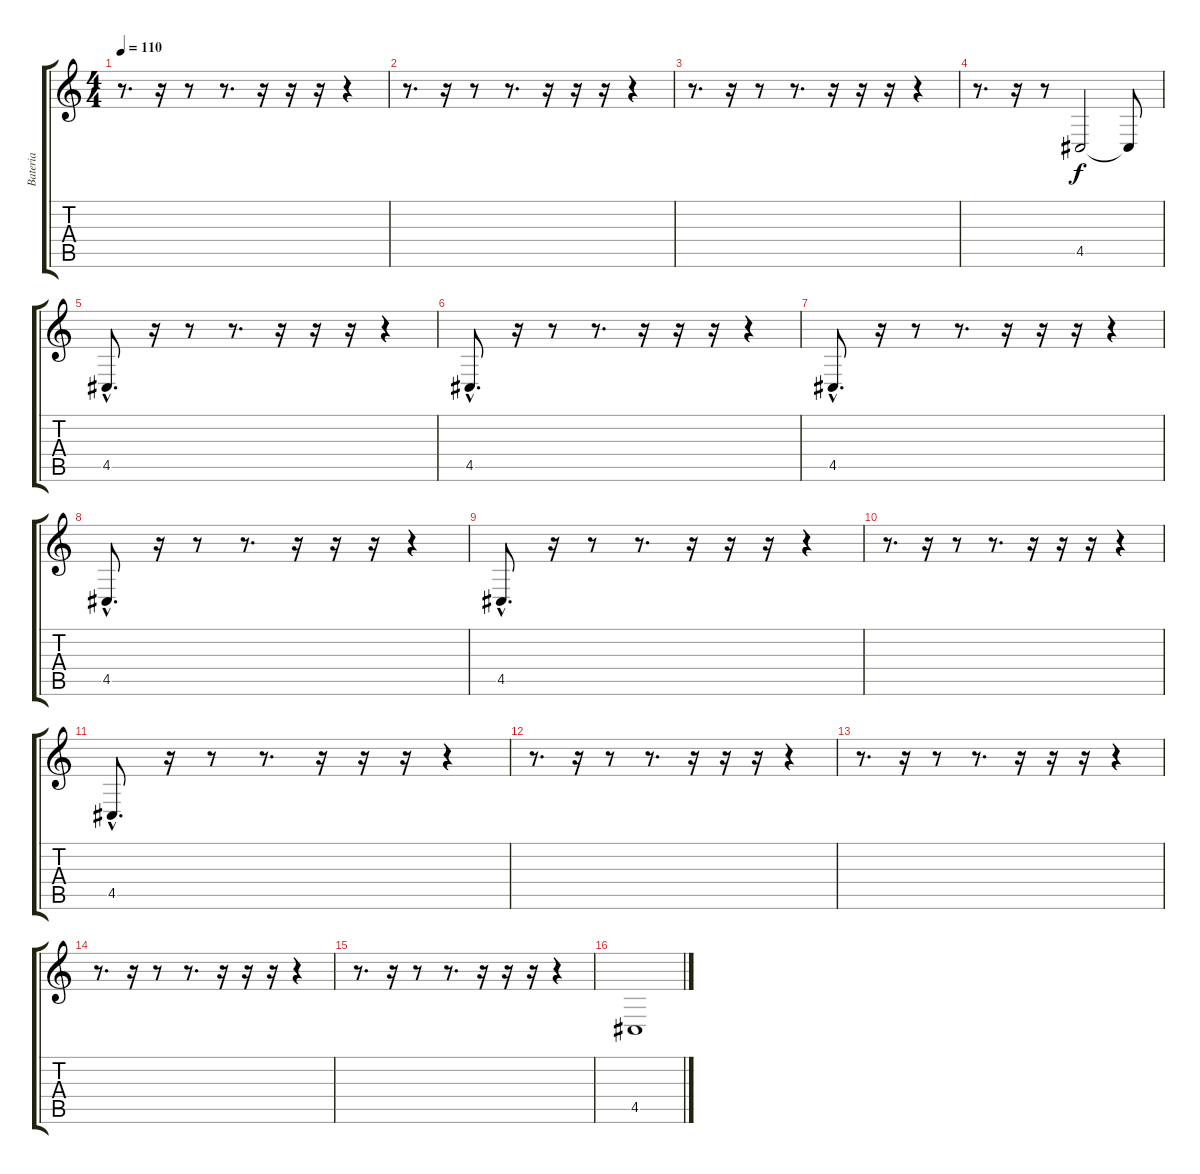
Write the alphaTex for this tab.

\track ("Bateria" "Bateria") {instrument acousticgrandpiano}
\staff {score tabs}
\tuning (E4 B3 G3 D3 A2 E2) {hide}
\ts (4 4)
\tempo 110
\clef g2
\ks c
r.8{d dy f} r.16 r.8 r.8{d} r.16 r.16 r.16 r.4 |
r.8{d} r.16 r.8 r.8{d} r.16 r.16 r.16 r.4 |
r.8{d} r.16 r.8 r.8{d} r.16 r.16 r.16 r.4 |
r.8{d} r.16 r.8 4.5.2 4.5{t}.8 |
4.5{hac}.8{d} r.16 r.8 r.8{d} r.16 r.16 r.16 r.4 |
4.5{hac}.8{d} r.16 r.8 r.8{d} r.16 r.16 r.16 r.4 |
4.5{hac}.8{d} r.16 r.8 r.8{d} r.16 r.16 r.16 r.4 |
4.5{hac}.8{d} r.16 r.8 r.8{d} r.16 r.16 r.16 r.4 |
4.5{hac}.8{d} r.16 r.8 r.8{d} r.16 r.16 r.16 r.4 |
r.8{d} r.16 r.8 r.8{d} r.16 r.16 r.16 r.4 |
4.5{hac}.8{d} r.16 r.8 r.8{d} r.16 r.16 r.16 r.4 |
r.8{d} r.16 r.8 r.8{d} r.16 r.16 r.16 r.4 |
r.8{d} r.16 r.8 r.8{d} r.16 r.16 r.16 r.4 |
r.8{d} r.16 r.8 r.8{d} r.16 r.16 r.16 r.4 |
r.8{d} r.16 r.8 r.8{d} r.16 r.16 r.16 r.4 |
4.5.1
